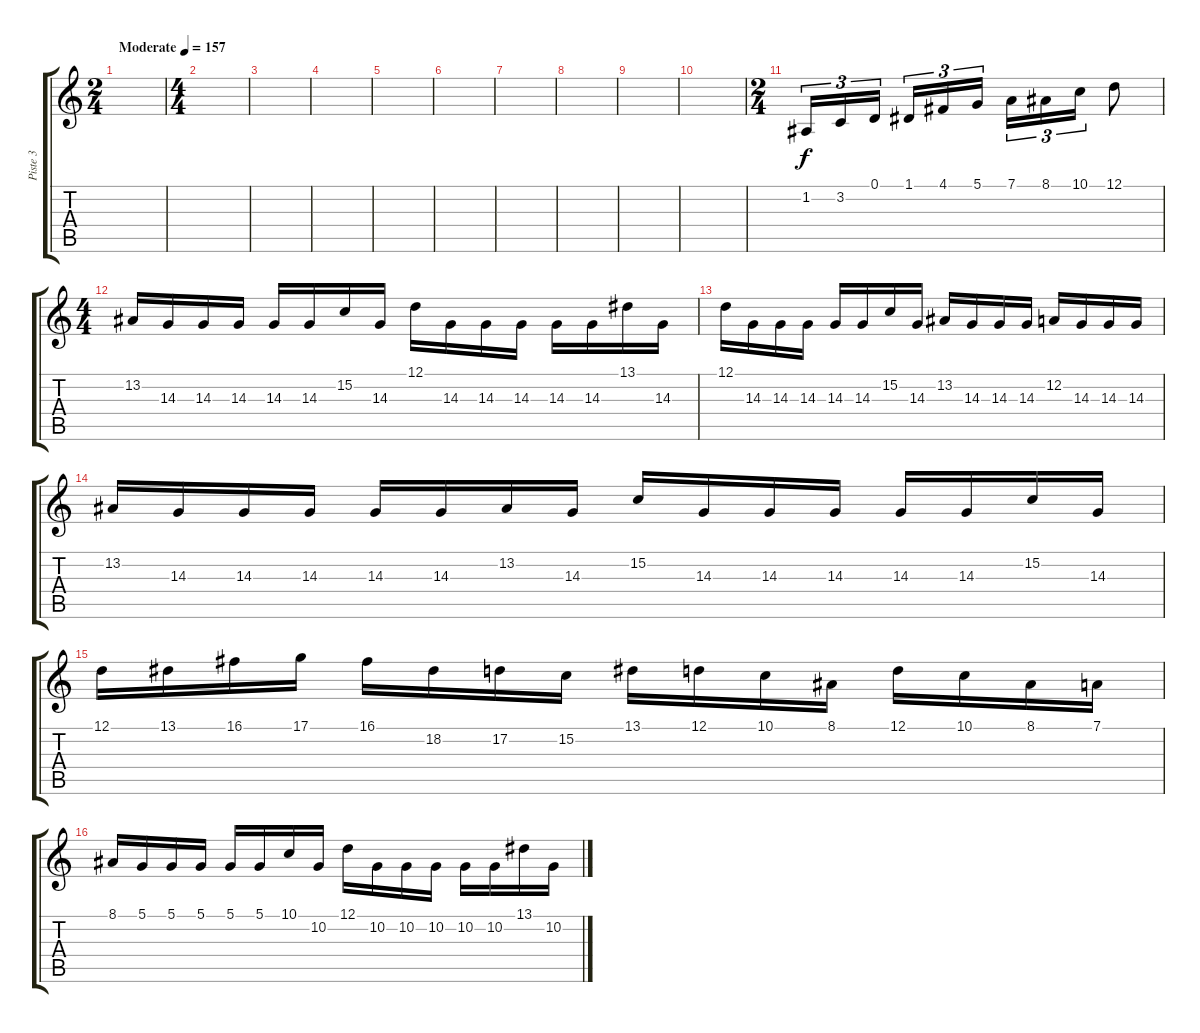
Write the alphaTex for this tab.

\track ("Piste 3" "Piste 3") {instrument lead1square}
\staff {score tabs}
\tuning (D4 A3 F3 C3 G2 D2) {hide}
\ts (2 4)
\tempo (157 "Moderate")
\clef g2
\ks c
|
\ts (4 4)
|
|
|
|
|
|
|
|
|
\ts (2 4)
1.2.16{tu (3 2)} 3.2.16{tu (3 2)} 0.1.16{tu (3 2) beam splitsecondary} 1.1.16{tu (3 2)} 4.1.16{tu (3 2)} 5.1.16{tu (3 2)} 7.1.16{tu (3 2)} 8.1.16{tu (3 2)} 10.1.16{tu (3 2)} 12.1.8 |
\ts (4 4)
13.2.16 14.3.16 14.3.16 14.3.16 14.3.16 14.3.16 15.2.16 14.3.16 12.1.16 14.3.16 14.3.16 14.3.16 14.3.16 14.3.16 13.1.16 14.3.16 |
12.1.16 14.3.16 14.3.16 14.3.16 14.3.16 14.3.16 15.2.16 14.3.16 13.2.16 14.3.16 14.3.16 14.3.16 12.2.16 14.3.16 14.3.16 14.3.16 |
13.2.16 14.3.16 14.3.16 14.3.16 14.3.16 14.3.16 13.2.16 14.3.16 15.2.16 14.3.16 14.3.16 14.3.16 14.3.16 14.3.16 15.2.16 14.3.16 |
12.1.16 13.1.16 16.1.16 17.1.16 16.1.16 18.2.16 17.2.16 15.2.16 13.1.16 12.1.16 10.1.16 8.1.16 12.1.16 10.1.16 8.1.16 7.1.16 |
8.1.16 5.1.16 5.1.16 5.1.16 5.1.16 5.1.16 10.1.16 10.2.16 12.1.16 10.2.16 10.2.16 10.2.16 10.2.16 10.2.16 13.1.16 10.2.16
